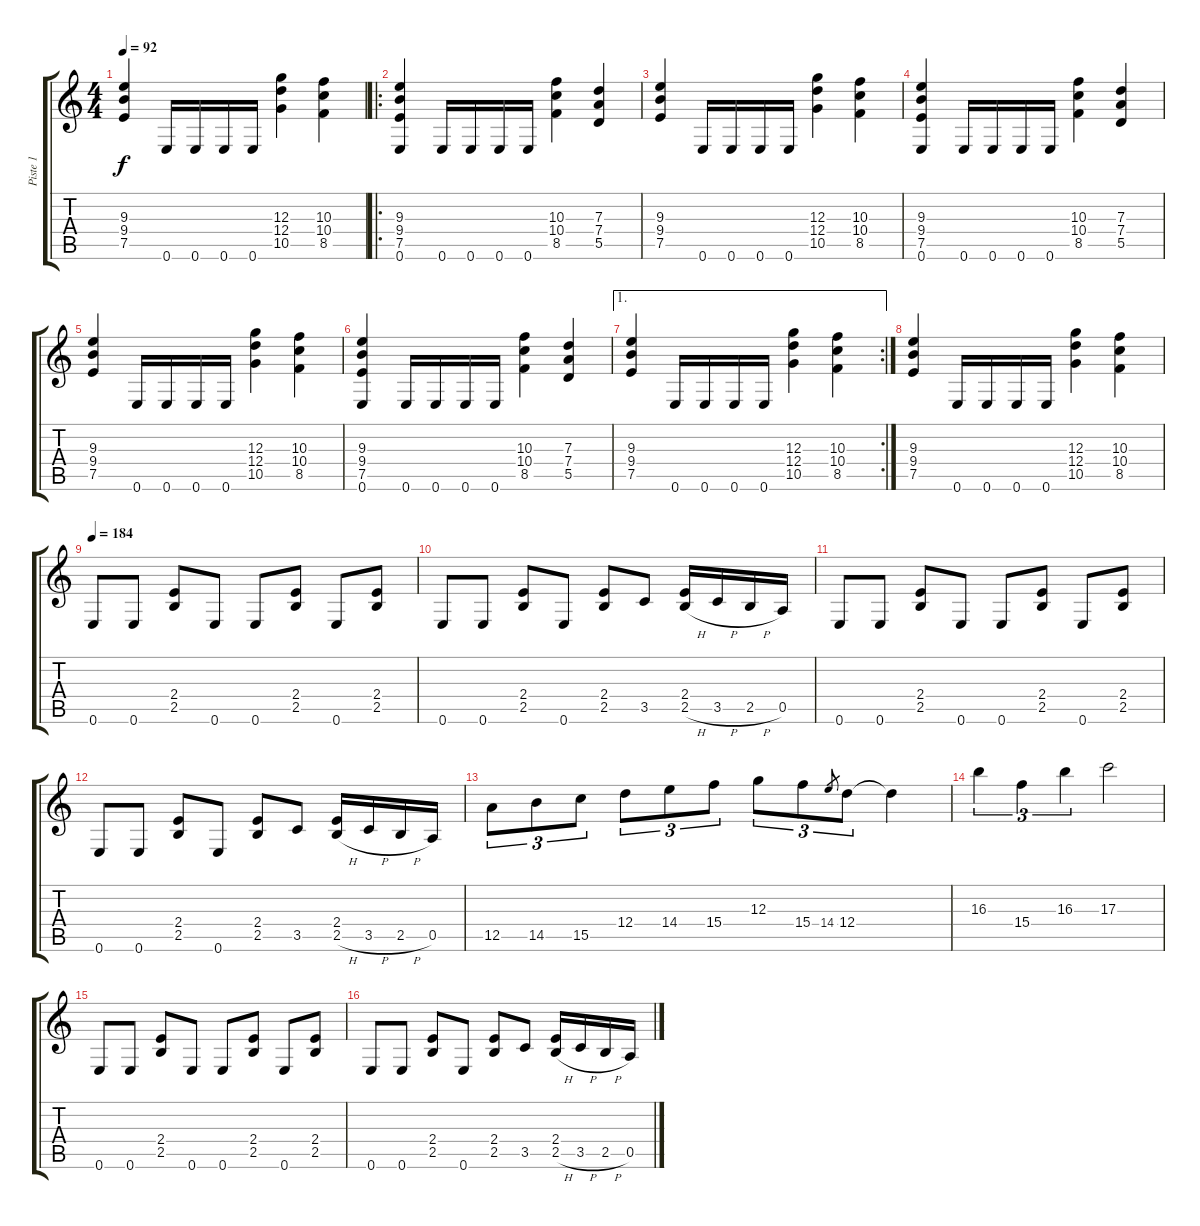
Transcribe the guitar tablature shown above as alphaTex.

\track ("Piste 1" "Piste 1") {instrument distortionguitar}
\staff {score tabs}
\tuning (E4 B3 G3 D3 A2 E2) {hide}
\ts (4 4)
\tempo 92
\clef g2
\ks c
(9.3 9.4 7.5).4{dy f} 0.6.16 0.6.16 0.6.16 0.6.16 (12.3 12.4 10.5).4 (10.3 10.4 8.5).4 |
\ro
(9.3 9.4 7.5 0.6).4 0.6.16 0.6.16 0.6.16 0.6.16 (10.3 10.4 8.5).4 (7.3 7.4 5.5).4 |
(9.3 9.4 7.5).4 0.6.16 0.6.16 0.6.16 0.6.16 (12.3 12.4 10.5).4 (10.3 10.4 8.5).4 |
(9.3 9.4 7.5 0.6).4 0.6.16 0.6.16 0.6.16 0.6.16 (10.3 10.4 8.5).4 (7.3 7.4 5.5).4 |
(9.3 9.4 7.5).4 0.6.16 0.6.16 0.6.16 0.6.16 (12.3 12.4 10.5).4 (10.3 10.4 8.5).4 |
(9.3 9.4 7.5 0.6).4 0.6.16 0.6.16 0.6.16 0.6.16 (10.3 10.4 8.5).4 (7.3 7.4 5.5).4 |
\ae 1
\rc 2
(9.3 9.4 7.5).4 0.6.16 0.6.16 0.6.16 0.6.16 (12.3 12.4 10.5).4 (10.3 10.4 8.5).4 |
(9.3 9.4 7.5).4 0.6.16 0.6.16 0.6.16 0.6.16 (12.3 12.4 10.5).4 (10.3 10.4 8.5).4 |
\tempo 184
0.6.8 0.6.8 (2.4 2.5).8 0.6.8 0.6.8 (2.4 2.5).8 0.6.8 (2.4 2.5).8 |
0.6.8 0.6.8 (2.4 2.5).8 0.6.8 (2.4 2.5).8 3.5.8 (2.4 2.5{h}).16 3.5{h}.16 2.5{h}.16 0.5.16 |
0.6.8 0.6.8 (2.4 2.5).8 0.6.8 0.6.8 (2.4 2.5).8 0.6.8 (2.4 2.5).8 |
0.6.8 0.6.8 (2.4 2.5).8 0.6.8 (2.4 2.5).8 3.5.8 (2.4 2.5{h}).16 3.5{h}.16 2.5{h}.16 0.5.16 |
12.5.8{tu (3 2)} 14.5.8{tu (3 2)} 15.5.8{tu (3 2)} 12.4.8{tu (3 2)} 14.4.8{tu (3 2)} 15.4.8{tu (3 2)} 12.3.8{tu (3 2)} 15.4.8{tu (3 2)} 14.4.8{gr} 12.4.8{tu (3 2)} 12.4{t}.4 |
16.3.4{tu (3 2)} 15.4.4{tu (3 2)} 16.3.4{tu (3 2)} 17.3.2 |
0.6.8 0.6.8 (2.4 2.5).8 0.6.8 0.6.8 (2.4 2.5).8 0.6.8 (2.4 2.5).8 |
0.6.8 0.6.8 (2.4 2.5).8 0.6.8 (2.4 2.5).8 3.5.8 (2.4 2.5{h}).16 3.5{h}.16 2.5{h}.16 0.5.16
